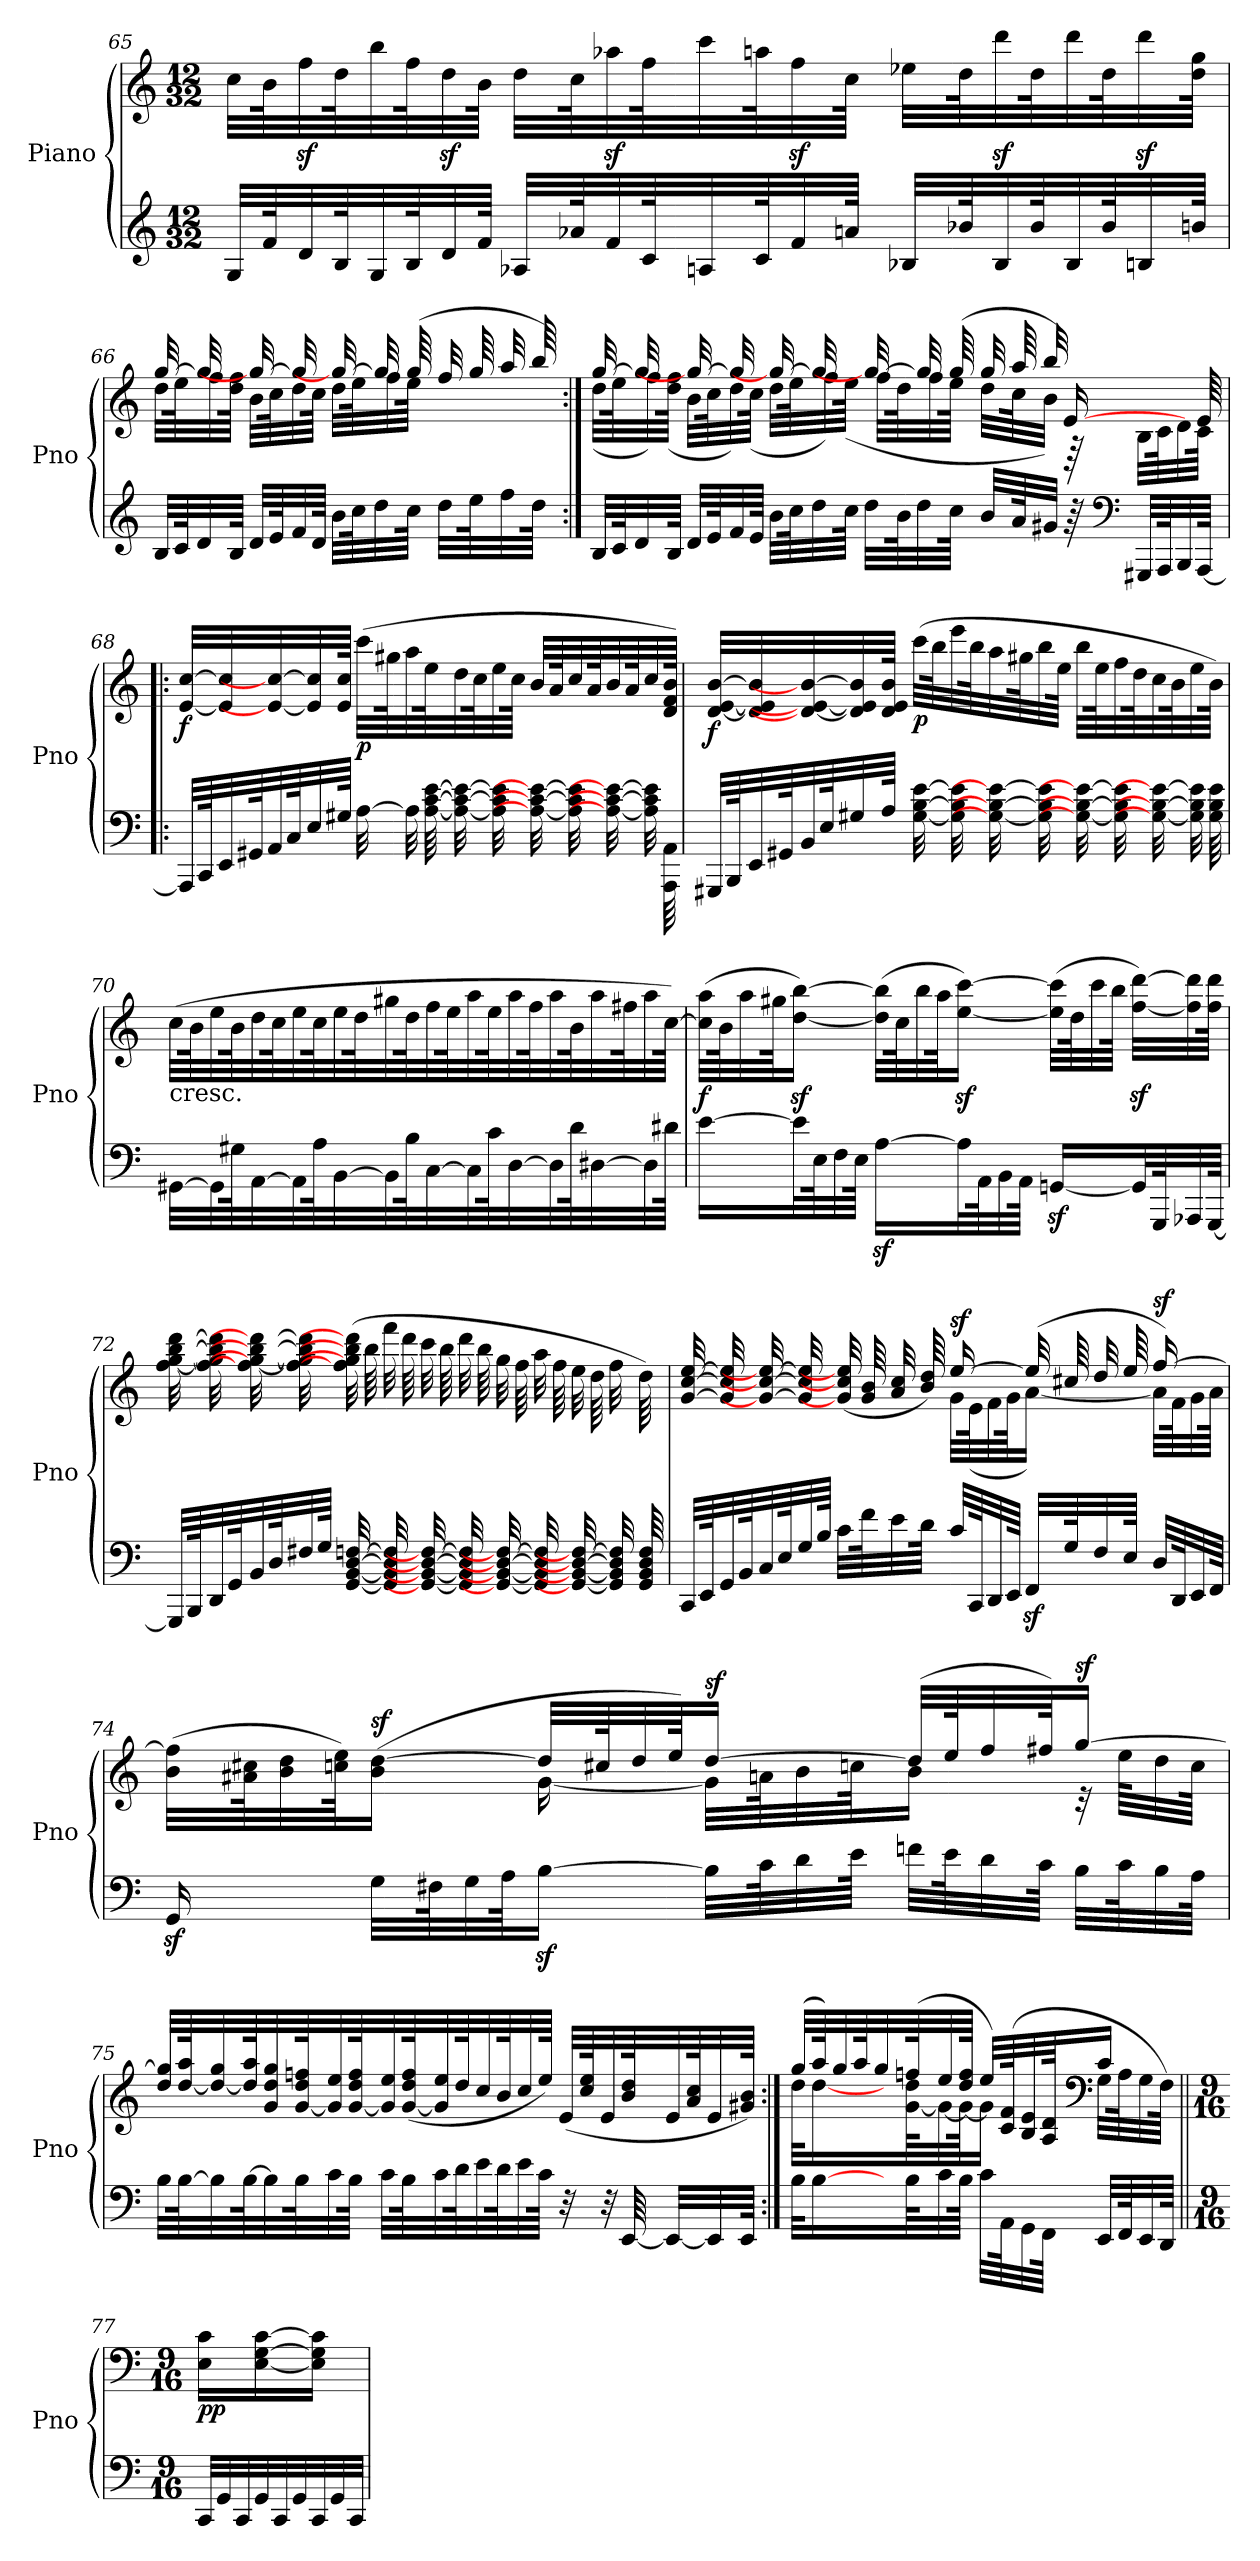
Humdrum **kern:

**kern	**kern	**dynam
*part1	*part1	*part1
*staff2	*staff1	*staff1/2
*I"Piano	*	*
*I'Pno	*	*
!!LO:LB:g=z
*clefG2	*clefG2	*
*k[]	*k[]	*
*M12/32	*M12/32	*
*Xtuplet	*Xtuplet	*
=65	=65	=65
48G/LLL	48cc\LLL	.
96f/K	96b\K	.
48d/	48ffz<\	.
96B/K	96dd\K	.
48G/	48bb\	.
96B/K	96ff\K	.
48d/	48ddz<\	.
96f/JJJk	96b\JJJk	.
48A-X/LLL	48dd\LLL	.
96a-X/K	96cc\K	.
48f/	48aa-Xz<\	.
96c/K	96ff\K	.
48An/	48ccc\	.
96c/K	96aan\K	.
48f/	48ffz<\	.
96an/JJJk	96cc\JJJk	.
48B-X/LLL	48ee-X\LLL	.
96b-X/K	96dd\K	.
48B-/	48dddz<\	.
96b-/K	96dd\K	.
48B-/	48ddd\	.
96b-/K	96dd\K	.
48Bn/	48dddz<\	.
96bn/JJJk	96dd\ 96gg\JJJk	.
!!LO:LB:g=z
=66	=66	=66
*	*^	*
48B/LLL	[32gg/LLL	48dd\LLL	.
96c/K	.	96ee\K	.
48d/	32gg/]	48ff\	.
96B/JJJk	.	96dd\ 96ff\JJJk	.
48d/LLL	32gg/LLL_	48b\LLL	.
96e/K	.	96cc\K	.
48f/	32gg/]	48dd\	.
96d/JJJk	.	96cc\JJJk	.
48b\LLL	32gg/LLL_	48dd\LLL	.
96cc\K	.	96ee\K	.
48dd\	48gg/]	48ff\	.
96cc\JJJk	(>96gg/JJJk	96ee\JJJk	.
48dd\LLL	48ff/LLL	16ryy	.
96ee\K	96gg/K	.	.
48ff\	48aa/	.	.
96dd\JJJk	96bb/JJJk)	.	.
!!LO:PB:g=z	!!
=67:|!	=67:|!	=67:|!	=67:|!
48B/LLL	[32gg/LLL	(<48dd\LLL	.
96c/K	.	96ee\K	.
48d/	32gg/]	48ff\)	.
96B/JJJk	.	(<96dd\ 96ff\JJJk	.
48d/LLL	32gg/LLL_	48b\LLL	.
96e/K	.	96cc\K	.
48f/	32gg/]	48dd\)	.
96e/JJJk	.	(<96cc\JJJk	.
48b\LLL	32gg/LLL_	48dd\LLL	.
96cc\K	.	96ee\K	.
48dd\	32gg/]	48ff\)	.
96cc\JJJk	.	(<96ee\JJJk	.
48dd\LLL	32gg/LLL_	48ff\LLL	.
96b\K	.	96dd\K	.
48dd\	48gg/]	48ff\	.
96cc\JJJk	(>96gg/JJJk	96ee\JJJk	.
48b/LLL	48gg/LLL	48dd\LLL	.
96a/K	96aa/K	96cc\K	.
48g#X/JJJ	48bb/)	48b\JJJ)	.
96r	[16e/JJ	96rF	.
*clefF4	*	*	*
48GGG#X/LLL	.	48B\LLL	.
96AAA/K	.	96c\K	.
48BBB/	.	48d\	.
[96AAA/JJJk	96e/JJJk	96c\JJJk	.
!!LO:LB:g=z
=68!|:	=68!|:	=68!|:	=68!|:
!	!	!	!LO:DY:b
*	*v	*v	*
48AAA/LLL]	[32e/ [32cc/LLL	f
96CC/K	.	.
48EE/	32e/] 32cc/]	.
96GG#X/K	.	.
48AA/	32e/_ 32cc/_	.
96C/K	.	.
48E/	48e/] 48cc/]	.
96G#X/JJJk	96e/ 96cc/JJJk	.
!	!	!LO:DY:b
[32A\LLL	(>48ccc\LLL	p
.	96gg#X\K	.
48A\]	48aa\	.
[96A\ [96c\ [96e\K	96ee\K	.
32A\_ 32c\_ 32e\_	48dd\	.
.	96cc\K	.
32A\] 32c\] 32e\]	48ee\	.
.	96cc\JJJk	.
32A\_ 32c\_ 32e\_LLL	48b/LLL	.
.	96a/K	.
32A\] 32c\] 32e\]	48cc/	.
.	96a/K	.
32A\_ 32c\_ 32e\_	48b/	.
.	96a/K	.
48A\] 48c\] 48e\]	48cc/	.
96AAA\ 96AA\JJJk	96d/ 96f/ 96b/JJJk)	.
!!LO:LB:g=z
=69	=69	=69
!	!	!LO:DY:b
48GGG#X/LLL	[32d/ [32e/ [32b/LLL	f
96BBB/K	.	.
48EE/	32d/] 32e/] 32b/]	.
96GG#X/K	.	.
48BB/	32d/_ 32e/_ 32b/_	.
96E/K	.	.
48G#X/	48d/] 48e/] 48b/]	.
96A/JJJk	96d/ 96e/ 96b/JJJk	.
!	!	!LO:DY:b
[32G#\ [32B\ [32e\LLL	(>48ccc\LLL	p
.	96bb\K	.
32G#\] 32B\] 32e\]	48eee\	.
.	96bb\K	.
32G#\_ 32B\_ 32e\_	48aa\	.
.	96gg#X\K	.
32G#\] 32B\] 32e\]	48bb\	.
.	96ee\JJJk	.
32G#\_ 32B\_ 32e\_LLL	48bb\LLL	.
.	96ee\K	.
32G#\] 32B\] 32e\]	48ff\	.
.	96dd\K	.
32G#\_ 32B\_ 32e\_	48cc\	.
.	96b\K	.
48G#\] 48B\] 48e\]	48ee\	.
96G#\ 96B\ 96e\JJJk	96b\JJJk)	.
!!LO:LB:g=z
=70	=70	=70
!	!LO:TX:b:t=cresc.	!
[32GG#X\LLL	(>48cc\LLL	.
.	96b\K	.
48GG#\]	48ee\	.
96G#X\K	96b\K	.
[32AA\	48dd\	.
.	96cc\K	.
48AA\]	48ee\	.
96A\K	96cc\K	.
[32BB\	48ee\	.
.	96dd\K	.
48BB\]	48gg#X\	.
96B\K	96dd\K	.
[32C\	48ff\	.
.	96ee\K	.
48C\]	48aa\	.
96c\K	96ee\K	.
[32D\	48aa\	.
.	96ff\K	.
48D\]	48aa\	.
96d\K	96b\K	.
[32D#X\	48aa\	.
.	96ff#X\K	.
48D#\]	48aa\	.
96d#X\JJJk	[96cc\JJJk)	.
!!LO:PB:g=z
=71	=71	=71
!	!	!LO:DY:b
[16e\LL	(>48cc\] 48aa\LLL	f
.	96b\K	.
.	48aa\	.
.	96gg#X\JK	.
48e\L]	[16dd\z< [16bb\z<JJ)	.
96E\K	.	.
48F\	.	.
96E\JJJk	.	.
[16Az<\LL	(>48dd\] 48bb\]LLL	.
.	96cc\K	.
.	48bb\	.
.	96aa\JK	.
48A\L]	[16ee\z< [16ccc\z<JJ)	.
96AA\K	.	.
48BB\	.	.
96AA\JJJk	.	.
[16GGnz</LL	(>48ee\] 48ccc\]LLL	.
.	96dd\K	.
.	48ccc\	.
.	96bb\JJJk	.
48GG/L]	[32ff\z< [32ddd\z<LLL)	.
96GGG/K	.	.
48AAA-X/	48ff\] 48ddd\]	.
[96GGG/JJJk	96ff\ 96ddd\JJJk	.
!!LO:LB:g=z
=72	=72	=72
48GGG/LLL]	[32ff\ [32gg\ [32bb\ [32ddd\LLL	.
96BBB/K	.	.
48DD/	32ff\] 32gg\] 32bb\] 32ddd\]	.
96GG/K	.	.
48BB/	32ff\_ 32gg\_ 32bb\_ 32ddd\_	.
96D/K	.	.
48F#X/	32ff\] 32gg\] 32bb\] 32ddd\]	.
96G/JJJk	.	.
[32GG/ [32BB/ [32D/ [32Fn/LLL	(>48ff\] 48gg\] 48bb\] 48ddd\]LLL	.
.	96bb\K	.
32GG/] 32BB/] 32D/] 32F/]	48fff\	.
.	96ddd\K	.
32GG/_ 32BB/_ 32D/_ 32F/_	48ccc\	.
.	96bb\K	.
32GG/] 32BB/] 32D/] 32F/]	48ddd\	.
.	96bb\JJJk	.
32GG/_ 32BB/_ 32D/_ 32F/_LLL	48gg\LLL	.
.	96ff\K	.
32GG/] 32BB/] 32D/] 32F/]	48aa\	.
.	96ff\K	.
32GG/_ 32BB/_ 32D/_ 32F/_	48ee\	.
.	96dd\K	.
48GG/] 48BB/] 48D/] 48F/]	48ff\	.
96GG/ 96BB/ 96D/ 96F/JJJk	96dd\JJJk)	.
!!LO:LB:g=z
=73	=73	=73
*	*^	*
48CC/LLL	[32g/ [32cc/ [32ee/LLL	8.ryy	.
96EE/K	.	.	.
48GG/	32g/] 32cc/] 32ee/]	.	.
96BB/K	.	.	.
48C/	32g/_ 32cc/_ 32ee/_	.	.
96E/K	.	.	.
48G/	32g/] 32cc/] 32ee/]	.	.
96B/JJJk	.	.	.
48c\LLL	(>48g/] 48cc/] 48ee/]LLL	.	.
96f\K	96g/ 96b/K	.	.
48e\	48a/ 48cc/	.	.
96d\JJJk	96b/ 96dd/JK)	.	.
!	!	!	!LO:DY:a
48c/LLL	[16ee/JJ	48g\LLL	sf
96CC/K	.	(<96e\K	.
48DD/	.	48f\	.
96EE/JJJk	.	96g\JK	.
48FFz</LLL	(>48ee/LLL]	[16a\JJ)	.
96G/K	96cc#X/K	.	.
48F/	48dd/	.	.
96E/JJJk	96ee/JK	.	.
!	!	!	!LO:DY:a
48D/LLL	[16ff/JJ)	48a\LLL]	sf
96DD/K	.	96f\K	.
48EE/	.	48g\	.
96FF/JJJk	.	96a\JJJk	.
!!LO:LB:g=z	!!
=74	=74	=74	=74
16GGz</	(<48b\ 48ff\]LLL	8ryy	.
.	96a#X\ 96cc#X\K	.	.
.	48b\ 48dd\	.	.
.	96ccn\ 96ee\JK)	.	.
!	!	!	!LO:DY:a
48G\LLL	(>16b\ [16dd\JJ	.	sf
96F#X\K	.	.	.
48G\	.	.	.
96A\JK	.	.	.
[16Bz<\JJ	(>48dd/LLL]	[16g\)	.
.	96cc#X/K	.	.
.	48dd/	.	.
.	96ee/JK)	.	.
!	!	!	!LO:DY:a
48B\LLL]	[16dd/JJ	48g\LLL]	sf
96c\K	.	96an\K	.
48d\	.	48b\	.
96e\JJJk	.	96ccn\JK	.
48fn\LLL	(>48dd/LLL]	16b\JJ	.
96e\K	96ee/K	.	.
48d\	48ff/	.	.
96c\JJJk	96ff#X/JK)	.	.
!	!	!	!LO:DY:a
48B\LLL	[16gg/JJ	48r	sf
96c\K	.	96ee\KLLL	.
48B\	.	48dd\	.
96A\JJJk	.	96cc\JJJk	.
*	*v	*v	*
!!LO:PB:g=z
=75	=75	=75
48B\LLL	48dd/ 48gg/]LLL	.
[96B\K	[96dd/ 96aa/K	.
48B\]	48dd/_ 48gg/	.
[96B\K	96dd/] 96aa/K	.
48B\]	48g/ 48dd/ 48gg/	.
96B\K	[96g/ 96dd/ 96ffn/K	.
48c\	48g/] 48ee/	.
96B\JJJk	[96g/ 96dd/ 96ff/K	.
48c\LLL	48g/] 48ee/	.
96B\K	(<[96g/ 96dd/ 96ff/K	.
48c\	48g/] 48ee/	.
96d\K	96dd/K	.
48e\	48cc/	.
96d\K	96b/K	.
48e\	48cc/	.
96c\JJJk	96ee/JJJk)	.
32r	(<48e/LLL	.
.	96cc/ 96ee/K	.
48r	48e/	.
[96EE/	96b/ 96dd/K	.
32EE/LLL_	48e/	.
.	96a/ 96cc/K	.
48EE/]	48e/	.
96EE/JJJk	96g#X/ 96b/JJJk)	.
!!LO:LB:g=z
=76:|!	=76:|!	=76:|!
*	*^	*
48B\LLL	(>48gg/LLL	48dd\LLL	.
[16B\	96aa/K)	[16dd\	.
.	48gg/	.	.
.	96aa/K	.	.
.	48gg/	.	.
96B\K	(>96ffn/K	[96g\ 96dd\K	.
48c\	48ee/	48g\_	.
96B\JJJk	96dd/ 96ff/JJJk	96g\JK_	.
48c\LLL	48ee/LLL)	16g\JJ]	.
96AA\K	(>96c/ 96f/K	.	.
48GG\	48B/ 48e/	.	.
96FF\JJJk	96A/ 96d/JK	.	.
*	*clefF4	*	*
48EE/LLL	16c/JJ	48G\LLL	.
96FF/K	.	96A\K	.
48EE/	.	48G\	.
96DD/JJJk	.	96F\JJJk)	.
*	*v	*v	*
=77||	=77||	=77||
*M9/16	*M9/16	*
*	*^	*
!	!LO:TX:a:B:t=35	!	!
!	!	!	!LO:DY:b
*	*v	*v	*
48CC/LLL	16E\ 16c\LL	pp
48GG/	.	.
48CC/	.	.
48GG/	[16E\ [16G\ [16c\	.
48CC/	.	.
48GG/	.	.
48CC/	16E\] 16G\] 16c\]JJ	.
48GG/	.	.
48CC/JJJ	.	.
=	=	=
*-	*-	*-
